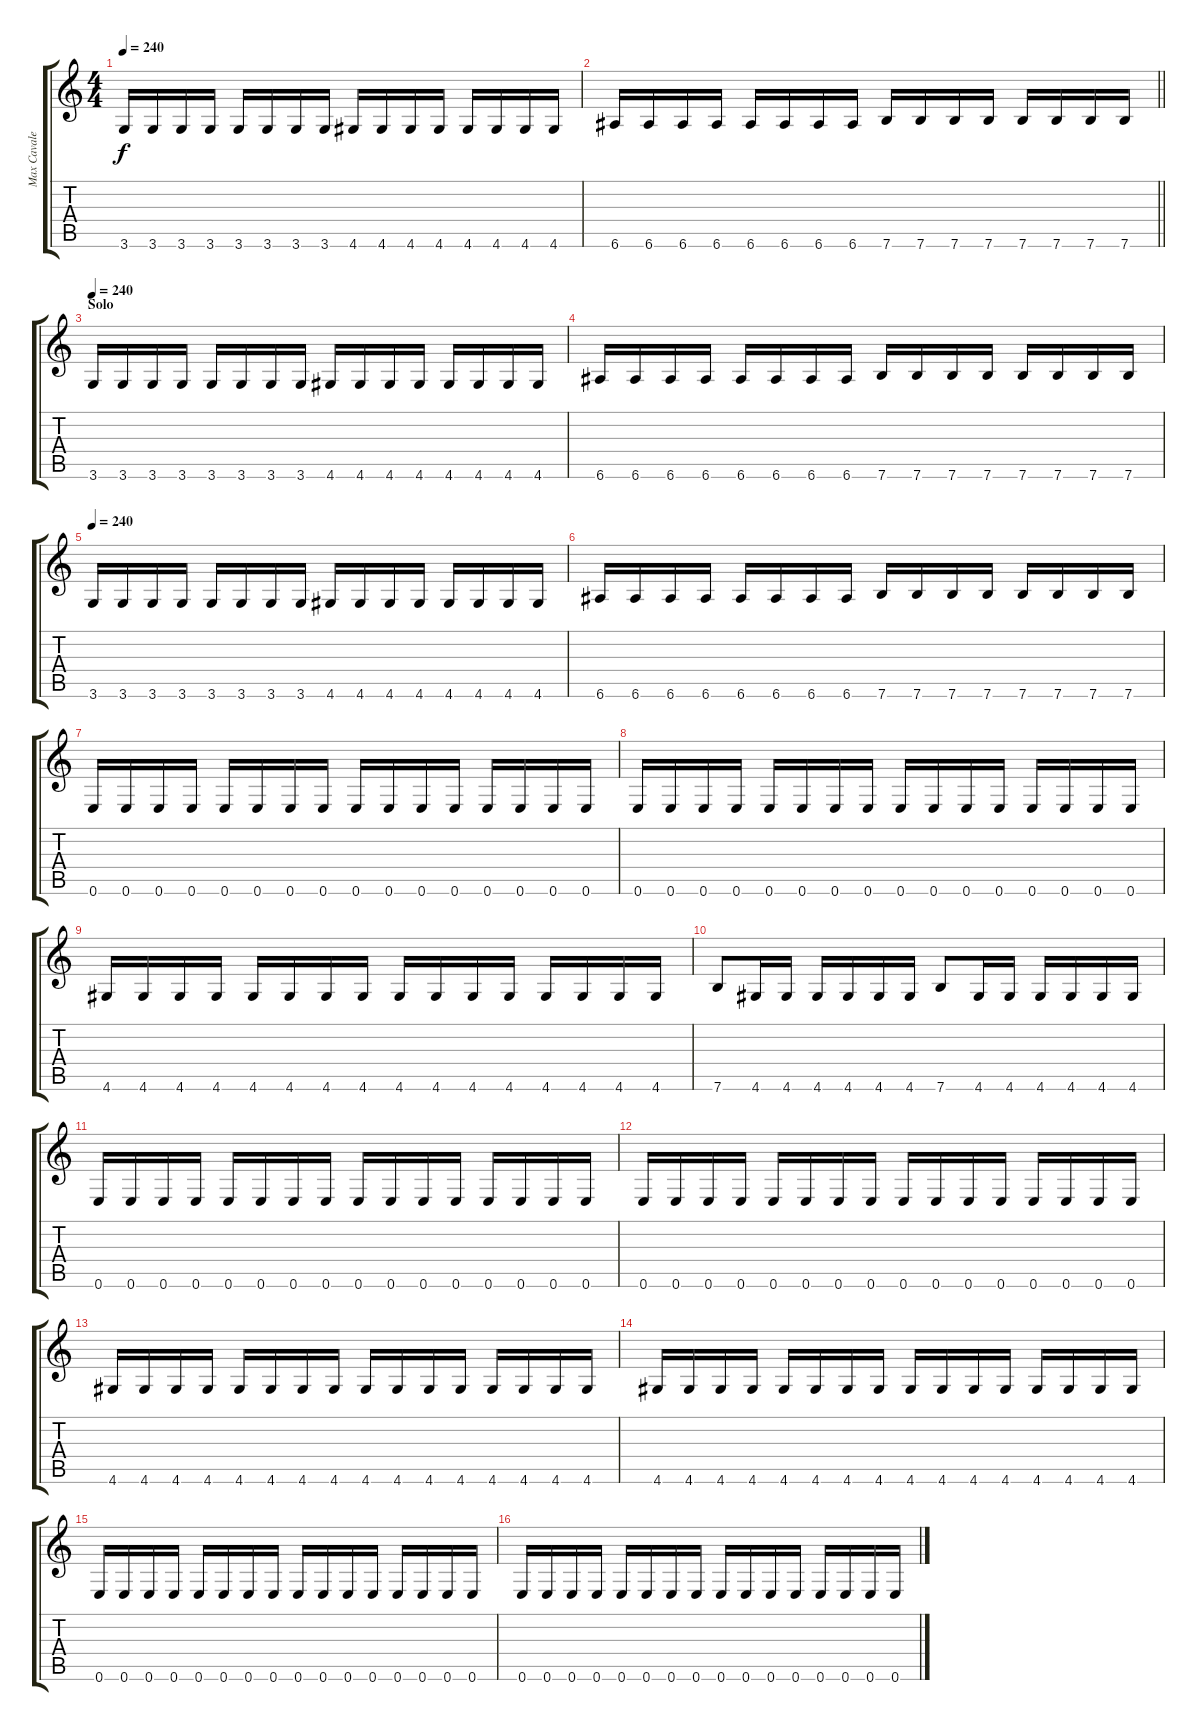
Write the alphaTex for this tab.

\track ("Max Cavalera" "Max Cavale") {instrument distortionguitar}
\staff {score tabs}
\tuning (E4 B3 G3 D3 A2 E2) {hide}
\ts (4 4)
\tempo 240
\clef g2
\ks c
3.6.16{dy f} 3.6.16 3.6.16 3.6.16 3.6.16 3.6.16 3.6.16 3.6.16 4.6.16 4.6.16 4.6.16 4.6.16 4.6.16 4.6.16 4.6.16 4.6.16 |
\barLineRight lightlight
6.6.16 6.6.16 6.6.16 6.6.16 6.6.16 6.6.16 6.6.16 6.6.16 7.6.16 7.6.16 7.6.16 7.6.16 7.6.16 7.6.16 7.6.16 7.6.16 |
\section ("" "Solo")
\tempo 240
3.6.16 3.6.16 3.6.16 3.6.16 3.6.16 3.6.16 3.6.16 3.6.16 4.6.16 4.6.16 4.6.16 4.6.16 4.6.16 4.6.16 4.6.16 4.6.16 |
6.6.16 6.6.16 6.6.16 6.6.16 6.6.16 6.6.16 6.6.16 6.6.16 7.6.16 7.6.16 7.6.16 7.6.16 7.6.16 7.6.16 7.6.16 7.6.16 |
\tempo 240
3.6.16 3.6.16 3.6.16 3.6.16 3.6.16 3.6.16 3.6.16 3.6.16 4.6.16 4.6.16 4.6.16 4.6.16 4.6.16 4.6.16 4.6.16 4.6.16 |
6.6.16 6.6.16 6.6.16 6.6.16 6.6.16 6.6.16 6.6.16 6.6.16 7.6.16 7.6.16 7.6.16 7.6.16 7.6.16 7.6.16 7.6.16 7.6.16 |
0.6.16 0.6.16 0.6.16 0.6.16 0.6.16 0.6.16 0.6.16 0.6.16 0.6.16 0.6.16 0.6.16 0.6.16 0.6.16 0.6.16 0.6.16 0.6.16 |
0.6.16 0.6.16 0.6.16 0.6.16 0.6.16 0.6.16 0.6.16 0.6.16 0.6.16 0.6.16 0.6.16 0.6.16 0.6.16 0.6.16 0.6.16 0.6.16 |
4.6.16 4.6.16 4.6.16 4.6.16 4.6.16 4.6.16 4.6.16 4.6.16 4.6.16 4.6.16 4.6.16 4.6.16 4.6.16 4.6.16 4.6.16 4.6.16 |
7.6.8 4.6.16 4.6.16 4.6.16 4.6.16 4.6.16 4.6.16 7.6.8 4.6.16 4.6.16 4.6.16 4.6.16 4.6.16 4.6.16 |
0.6.16 0.6.16 0.6.16 0.6.16 0.6.16 0.6.16 0.6.16 0.6.16 0.6.16 0.6.16 0.6.16 0.6.16 0.6.16 0.6.16 0.6.16 0.6.16 |
0.6.16 0.6.16 0.6.16 0.6.16 0.6.16 0.6.16 0.6.16 0.6.16 0.6.16 0.6.16 0.6.16 0.6.16 0.6.16 0.6.16 0.6.16 0.6.16 |
4.6.16 4.6.16 4.6.16 4.6.16 4.6.16 4.6.16 4.6.16 4.6.16 4.6.16 4.6.16 4.6.16 4.6.16 4.6.16 4.6.16 4.6.16 4.6.16 |
4.6.16 4.6.16 4.6.16 4.6.16 4.6.16 4.6.16 4.6.16 4.6.16 4.6.16 4.6.16 4.6.16 4.6.16 4.6.16 4.6.16 4.6.16 4.6.16 |
0.6.16 0.6.16 0.6.16 0.6.16 0.6.16 0.6.16 0.6.16 0.6.16 0.6.16 0.6.16 0.6.16 0.6.16 0.6.16 0.6.16 0.6.16 0.6.16 |
0.6.16 0.6.16 0.6.16 0.6.16 0.6.16 0.6.16 0.6.16 0.6.16 0.6.16 0.6.16 0.6.16 0.6.16 0.6.16 0.6.16 0.6.16 0.6.16
